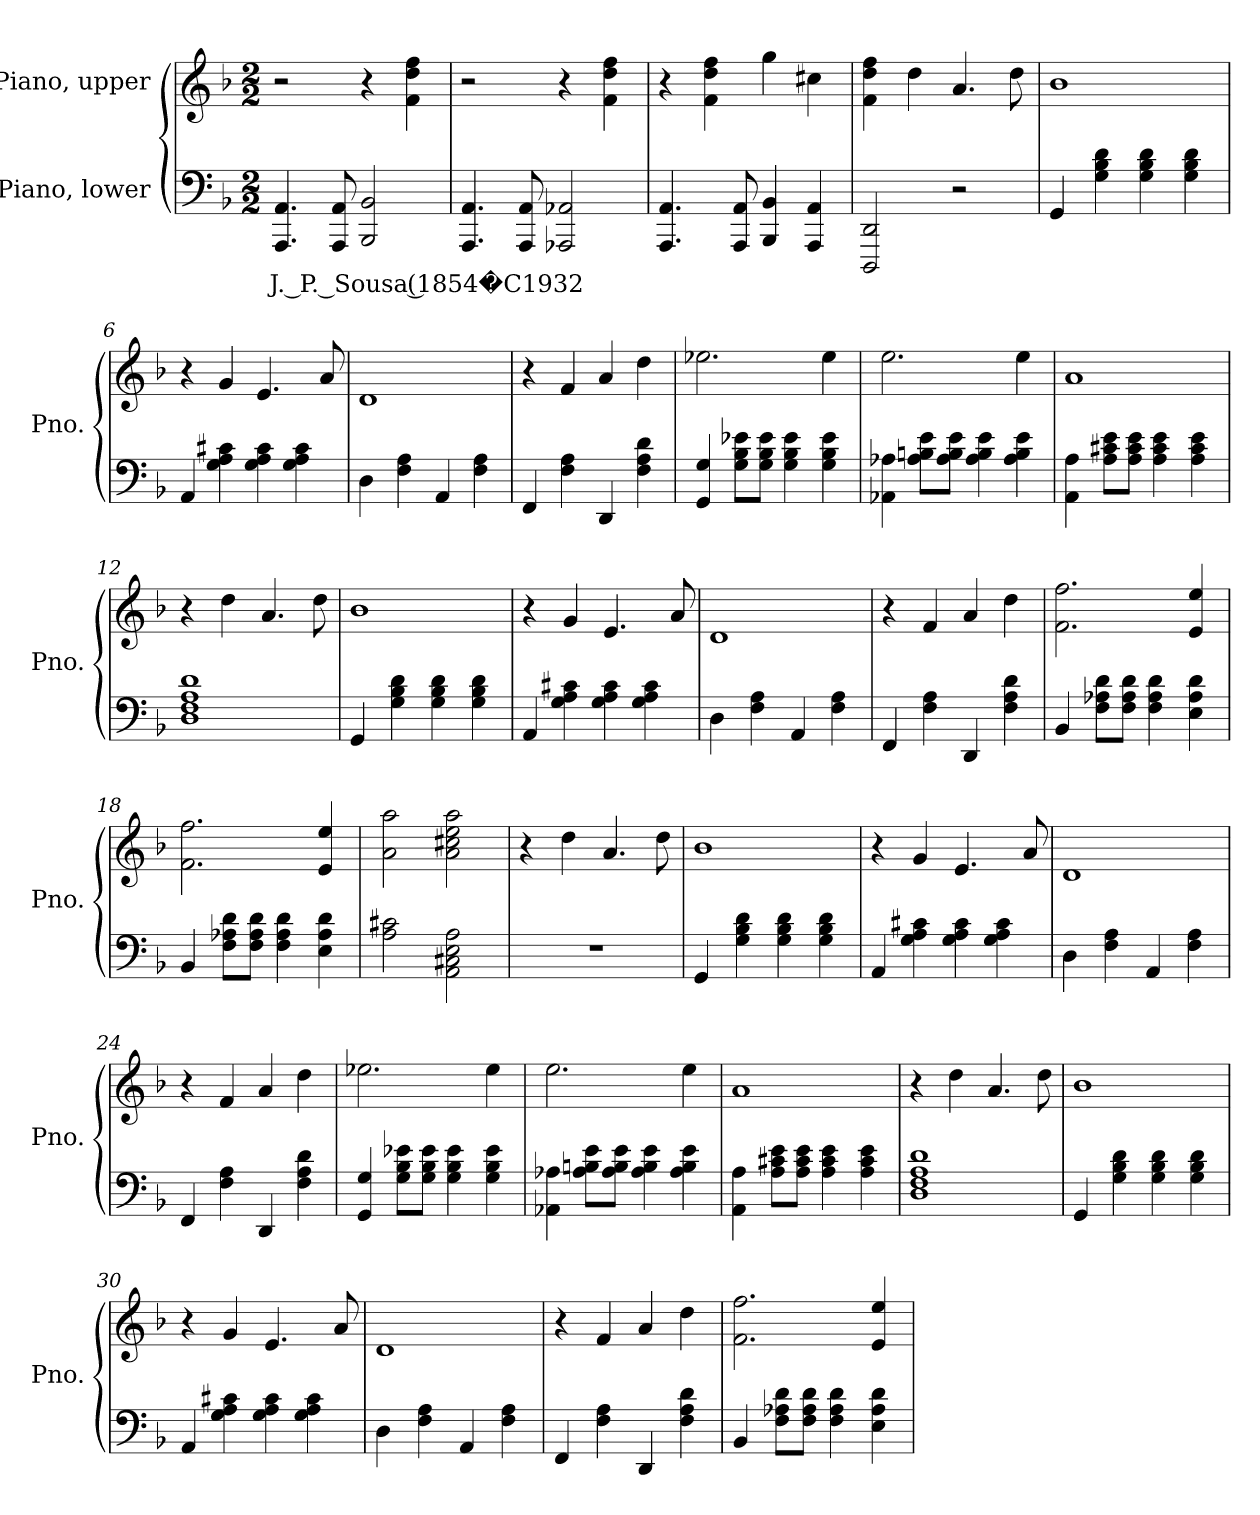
**kern	**text	**kern
*part2	*part2	*part1
*staff2	*staff2	*staff1
*I"Piano, lower	*	*I"Piano, upper
*I'Pno.	*	*I'Pno.
*clefF4	*	*clefG2
*k[b-]	*	*k[b-]
*M2/2	*	*M2/2
*MM200	*	*MM200
=1	=1	=1
!	!LO:LY:b	!
4.AAA/ 4.AA/	J. P. Sousa (1854�C1932	2r
8AAA/ 8AA/	.	.
2BBB-/ 2BB-/	.	4r
.	.	4f\ 4dd\ 4ff\
=2	=2	=2
4.AAA/ 4.AA/	.	2r
8AAA/ 8AA/	.	.
2AAA-X/ 2AA-X/	.	4r
.	.	4f\ 4dd\ 4ff\
=3	=3	=3
4.AAA/ 4.AA/	.	4r
.	.	4f\ 4dd\ 4ff\
8AAA/ 8AA/	.	.
4BBB-/ 4BB-/	.	4gg\
4AAA/ 4AA/	.	4cc#X\
=4	=4	=4
2DDD/ 2DD/	.	4f\ 4dd\ 4ff\
.	.	4dd\
2r	.	4.a/
.	.	8dd\
!!LO:LB:g=z
=5	=5	=5
4GG/	.	1b-
4G\ 4B-\ 4d\	.	.
4G\ 4B-\ 4d\	.	.
4G\ 4B-\ 4d\	.	.
=6	=6	=6
4AA/	.	4r
4G\ 4A\ 4c#X\	.	4g/
4G\ 4A\ 4c#\	.	4.e/
4G\ 4A\ 4c#\	.	.
.	.	8a/
=7	=7	=7
4D\	.	1d
4F\ 4A\	.	.
4AA/	.	.
4F\ 4A\	.	.
=8	=8	=8
4FF/	.	4r
4F\ 4A\	.	4f/
4DD/	.	4a/
4F\ 4A\ 4d\	.	4dd\
=9	=9	=9
4GG/ 4G/	.	2.ee-X\
8G\ 8B-\ 8e-X\L	.	.
8G\ 8B-\ 8e-\J	.	.
4G\ 4B-\ 4e-\	.	.
4G\ 4B-\ 4e-\	.	4ee-\
!!LO:LB:g=z
=10	=10	=10
4AA-X\ 4A-X\	.	2.ee\
8A-\ 8Bn\ 8e\L	.	.
8A-\ 8B\ 8e\J	.	.
4A-\ 4B\ 4e\	.	.
4A-\ 4B\ 4e\	.	4ee\
=11	=11	=11
4AA\ 4A\	.	1a
8A\ 8c#X\ 8e\L	.	.
8A\ 8c#\ 8e\J	.	.
4A\ 4c#\ 4e\	.	.
4A\ 4c#\ 4e\	.	.
=12	=12	=12
1D 1F 1A 1d	.	4r
.	.	4dd\
.	.	4.a/
.	.	8dd\
=13	=13	=13
4GG/	.	1b-
4G\ 4B-\ 4d\	.	.
4G\ 4B-\ 4d\	.	.
4G\ 4B-\ 4d\	.	.
=14	=14	=14
4AA/	.	4r
4G\ 4A\ 4c#X\	.	4g/
4G\ 4A\ 4c#\	.	4.e/
4G\ 4A\ 4c#\	.	.
.	.	8a/
!!LO:LB:g=z
=15	=15	=15
4D\	.	1d
4F\ 4A\	.	.
4AA/	.	.
4F\ 4A\	.	.
=16	=16	=16
4FF/	.	4r
4F\ 4A\	.	4f/
4DD/	.	4a/
4F\ 4A\ 4d\	.	4dd\
=17	=17	=17
4BB-/	.	2.f\ 2.ff\
8F\ 8A-X\ 8d\L	.	.
8F\ 8A-\ 8d\J	.	.
4F\ 4A-\ 4d\	.	.
4E\ 4A-\ 4d\	.	4e/ 4ee/
=18	=18	=18
4BB-/	.	2.f\ 2.ff\
8F\ 8A-X\ 8d\L	.	.
8F\ 8A-\ 8d\J	.	.
4F\ 4A-\ 4d\	.	.
4E\ 4A-\ 4d\	.	4e/ 4ee/
=19	=19	=19
2A\ 2c#X\	.	2a\ 2aa\
2AA\ 2C#X\ 2E\ 2A\	.	2a\ 2cc#X\ 2ee\ 2aa\
=20	=20	=20
1r	.	4r
.	.	4dd\
.	.	4.a/
.	.	8dd\
=21	=21	=21
4GG/	.	1b-
4G\ 4B-\ 4d\	.	.
4G\ 4B-\ 4d\	.	.
4G\ 4B-\ 4d\	.	.
!!LO:LB:g=z
=22	=22	=22
4AA/	.	4r
4G\ 4A\ 4c#X\	.	4g/
4G\ 4A\ 4c#\	.	4.e/
4G\ 4A\ 4c#\	.	.
.	.	8a/
=23	=23	=23
4D\	.	1d
4F\ 4A\	.	.
4AA/	.	.
4F\ 4A\	.	.
=24	=24	=24
4FF/	.	4r
4F\ 4A\	.	4f/
4DD/	.	4a/
4F\ 4A\ 4d\	.	4dd\
=25	=25	=25
4GG/ 4G/	.	2.ee-X\
8G\ 8B-\ 8e-X\L	.	.
8G\ 8B-\ 8e-\J	.	.
4G\ 4B-\ 4e-\	.	.
4G\ 4B-\ 4e-\	.	4ee-\
=26	=26	=26
4AA-X\ 4A-X\	.	2.ee\
8A-\ 8Bn\ 8e\L	.	.
8A-\ 8B\ 8e\J	.	.
4A-\ 4B\ 4e\	.	.
4A-\ 4B\ 4e\	.	4ee\
!!LO:LB:g=z
=27	=27	=27
4AA\ 4A\	.	1a
8A\ 8c#X\ 8e\L	.	.
8A\ 8c#\ 8e\J	.	.
4A\ 4c#\ 4e\	.	.
4A\ 4c#\ 4e\	.	.
=28	=28	=28
1D 1F 1A 1d	.	4r
.	.	4dd\
.	.	4.a/
.	.	8dd\
=29	=29	=29
4GG/	.	1b-
4G\ 4B-\ 4d\	.	.
4G\ 4B-\ 4d\	.	.
4G\ 4B-\ 4d\	.	.
=30	=30	=30
4AA/	.	4r
4G\ 4A\ 4c#X\	.	4g/
4G\ 4A\ 4c#\	.	4.e/
4G\ 4A\ 4c#\	.	.
.	.	8a/
=31	=31	=31
4D\	.	1d
4F\ 4A\	.	.
4AA/	.	.
4F\ 4A\	.	.
=32	=32	=32
4FF/	.	4r
4F\ 4A\	.	4f/
4DD/	.	4a/
4F\ 4A\ 4d\	.	4dd\
!!LO:PB:g=z
=33	=33	=33
4BB-/	.	2.f\ 2.ff\
8F\ 8A-X\ 8d\L	.	.
8F\ 8A-\ 8d\J	.	.
4F\ 4A-\ 4d\	.	.
4E\ 4A-\ 4d\	.	4e/ 4ee/
=	=	=
*-	*-	*-
